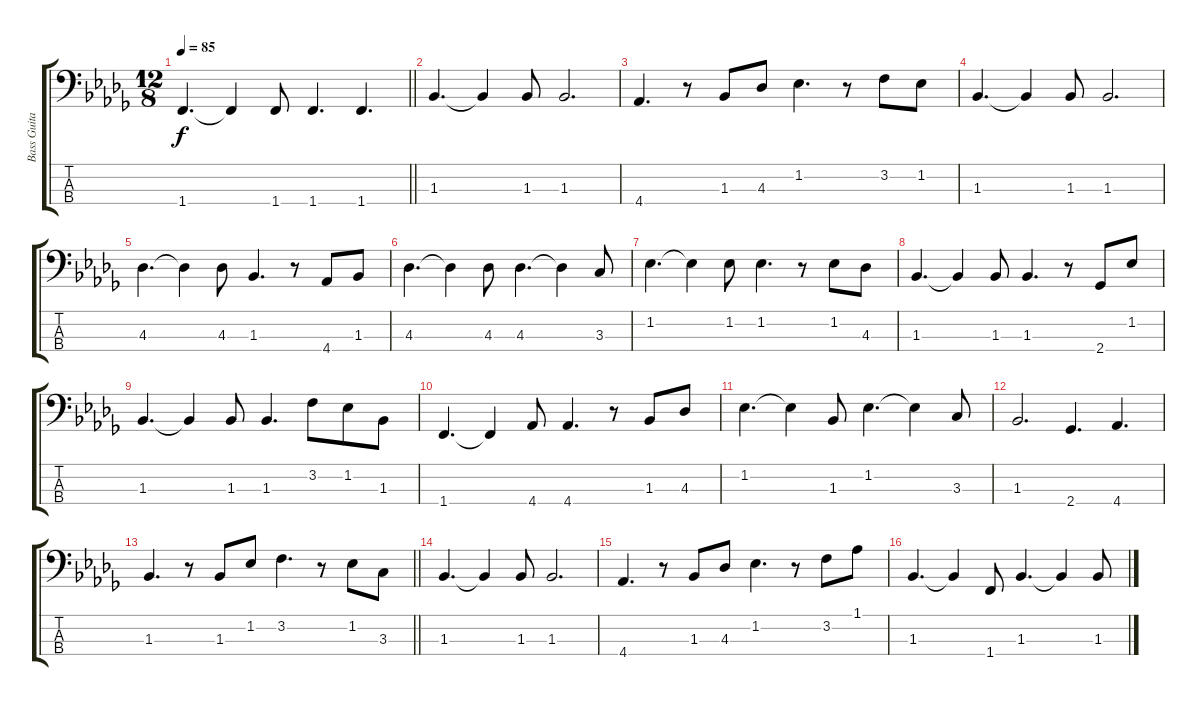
\track ("Bass Guitar" "Bass Guita") {instrument electricbassfinger}
\staff {score tabs}
\tuning (G2 D2 A1 E1) {hide}
\ts (12 8)
\tempo 85
\clef f4
\barLineRight lightlight
\ks bbminor
1.4.4{d dy f} 1.4{t}.4 1.4.8 1.4.4{d} 1.4.4{d} |
1.3.4{d} 1.3{t}.4 1.3.8 1.3.2{d} |
4.4.4{d} r.8 1.3.8 4.3.8 1.2.4{d} r.8 3.2.8 1.2.8 |
1.3.4{d} 1.3{t}.4 1.3.8 1.3.2{d} |
4.3.4{d} 4.3{t}.4 4.3.8 1.3.4{d} r.8 4.4.8 1.3.8 |
4.3.4{d} 4.3{t}.4 4.3.8 4.3.4{d} 4.3{t}.4 3.3.8 |
1.2.4{d} 1.2{t}.4 1.2.8 1.2.4{d} r.8 1.2.8 4.3.8 |
1.3.4{d} 1.3{t}.4 1.3.8 1.3.4{d} r.8 2.4.8 1.2.8 |
1.3.4{d} 1.3{t}.4 1.3.8 1.3.4{d} 3.2.8 1.2.8 1.3.8 |
1.4.4{d} 1.4{t}.4 4.4.8 4.4.4{d} r.8 1.3.8 4.3.8 |
1.2.4{d} 1.2{t}.4 1.3.8 1.2.4{d} 1.2{t}.4 3.3.8 |
1.3.2{d} 2.4.4{d} 4.4.4{d} |
\barLineRight lightlight
1.3.4{d} r.8 1.3.8 1.2.8 3.2.4{d} r.8 1.2.8 3.3.8 |
1.3.4{d} 1.3{t}.4 1.3.8 1.3.2{d} |
4.4.4{d} r.8 1.3.8 4.3.8 1.2.4{d} r.8 3.2.8 1.1.8 |
1.3.4{d} 1.3{t}.4 1.4.8 1.3.4{d} 1.3{t}.4 1.3.8
